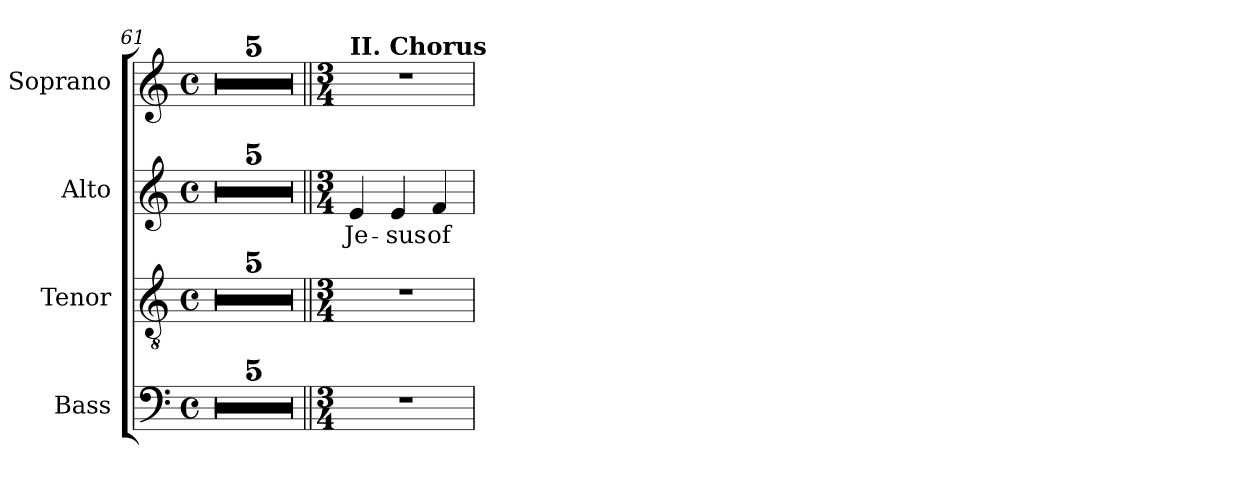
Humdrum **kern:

**kern	**kern	**kern	**text	**kern
*part4	*part3	*part2	*part2	*part1
*staff4	*staff3	*staff2	*staff2	*staff1
*I"Bass	*I"Tenor	*I"Alto	*	*I"Soprano
*clefF4	*clefGv2	*clefG2	*	*clefG2
*	*ITrd7c12	*	*	*
*k[]	*k[]	*k[]	*	*k[]
*C:	*C:	*C:	*	*C:
*M4/4	*M4/4	*M4/4	*	*M4/4
*met(c)	*met(c)	*met(c)	*	*met(c)
=61	=61	=61	=61	=61
1r	1r	1r	.	1r
=62	=62	=62	=62	=62
1r	1r	1r	.	1r
=63	=63	=63	=63	=63
1r	1r	1r	.	1r
=64	=64	=64	=64	=64
1r	1r	1r	.	1r
=65	=65	=65	=65	=65
1r	1r	1r	.	1r
!!LO:PB:g=z
=66||	=66||	=66||	=66||	=66||
*M3/4	*M3/4	*M3/4	*	*M3/4
!LO:N:vis=1	!LO:N:vis=1	!	!	!
!	!	!	!	!LO:TX:a:B:t=II. Chorus
!	!	!	!LO:LY:b:color=#000000	!LO:N:vis=1
2.r	2.r	4ei/	Je-	2.r
!	!	!	!LO:LY:b:color=#000000	!
.	.	4ei/	-sus	.
!	!	!	!LO:LY:b:color=#000000	!
.	.	4fi/	of	.
=	=	=	=	=
*-	*-	*-	*-	*-
